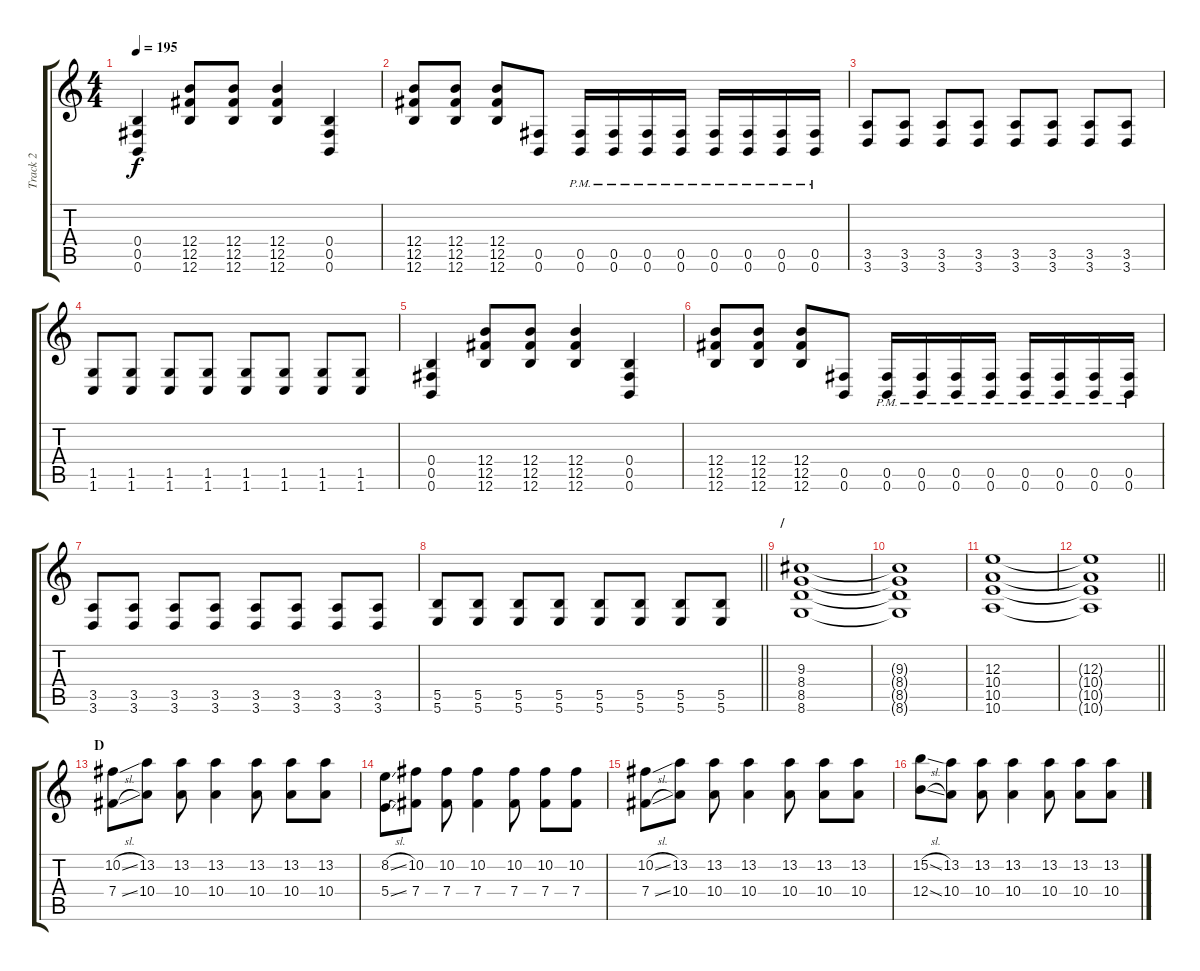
\track ("Track 2" "Track 2") {instrument overdrivenguitar}
\staff {score tabs}
\tuning (Db4 Ab3 E3 B2 Gb2 B1) {hide}
\ts (4 4)
\tempo 195
\clef g2
\ks c
(0.4 0.5 0.6).4{dy f} (12.4 12.5 12.6).8 (12.4 12.5 12.6).8 (12.4 12.5 12.6).4 (0.4 0.5 0.6).4 |
(12.4 12.5 12.6).8 (12.4 12.5 12.6).8 (12.4 12.5 12.6).8 (0.5 0.6).8 (0.5{pm} 0.6{pm}).16 (0.5{pm} 0.6{pm}).16 (0.5{pm} 0.6{pm}).16 (0.5{pm} 0.6{pm}).16 (0.5{pm} 0.6{pm}).16 (0.5{pm} 0.6{pm}).16 (0.5{pm} 0.6{pm}).16 (0.5{pm} 0.6{pm}).16 |
(3.5 3.6).8 (3.5 3.6).8 (3.5 3.6).8 (3.5 3.6).8 (3.5 3.6).8 (3.5 3.6).8 (3.5 3.6).8 (3.5 3.6).8 |
(1.5 1.6).8 (1.5 1.6).8 (1.5 1.6).8 (1.5 1.6).8 (1.5 1.6).8 (1.5 1.6).8 (1.5 1.6).8 (1.5 1.6).8 |
(0.4 0.5 0.6).4 (12.4 12.5 12.6).8 (12.4 12.5 12.6).8 (12.4 12.5 12.6).4 (0.4 0.5 0.6).4 |
(12.4 12.5 12.6).8 (12.4 12.5 12.6).8 (12.4 12.5 12.6).8 (0.5 0.6).8 (0.5{pm} 0.6{pm}).16 (0.5{pm} 0.6{pm}).16 (0.5{pm} 0.6{pm}).16 (0.5{pm} 0.6{pm}).16 (0.5{pm} 0.6{pm}).16 (0.5{pm} 0.6{pm}).16 (0.5{pm} 0.6{pm}).16 (0.5{pm} 0.6{pm}).16 |
(3.5 3.6).8 (3.5 3.6).8 (3.5 3.6).8 (3.5 3.6).8 (3.5 3.6).8 (3.5 3.6).8 (3.5 3.6).8 (3.5 3.6).8 |
\barLineRight lightlight
(5.5 5.6).8 (5.5 5.6).8 (5.5 5.6).8 (5.5 5.6).8 (5.5 5.6).8 (5.5 5.6).8 (5.5 5.6).8 (5.5 5.6).8 |
\section ("" "/")
(9.3 8.4 8.5 8.6).1 |
(9.3{t} 8.4{t} 8.5{t} 8.6{t}).1 |
(12.3 10.4 10.5 10.6).1 |
\barLineRight lightlight
(12.3{t} 10.4{t} 10.5{t} 10.6{t}).1 |
\section ("" "D")
(10.2{sl} 7.4{sl}).8 (13.2 10.4).8 (13.2 10.4).8 (13.2 10.4).4 (13.2 10.4).8 (13.2 10.4).8 (13.2 10.4).8 |
(8.2{sl} 5.4{sl}).8 (10.2 7.4).8 (10.2 7.4).8 (10.2 7.4).4 (10.2 7.4).8 (10.2 7.4).8 (10.2 7.4).8 |
(10.2{sl} 7.4{sl}).8 (13.2 10.4).8 (13.2 10.4).8 (13.2 10.4).4 (13.2 10.4).8 (13.2 10.4).8 (13.2 10.4).8 |
(15.2{sl} 12.4{sl}).8 (13.2 10.4).8 (13.2 10.4).8 (13.2 10.4).4 (13.2 10.4).8 (13.2 10.4).8 (13.2 10.4).8
